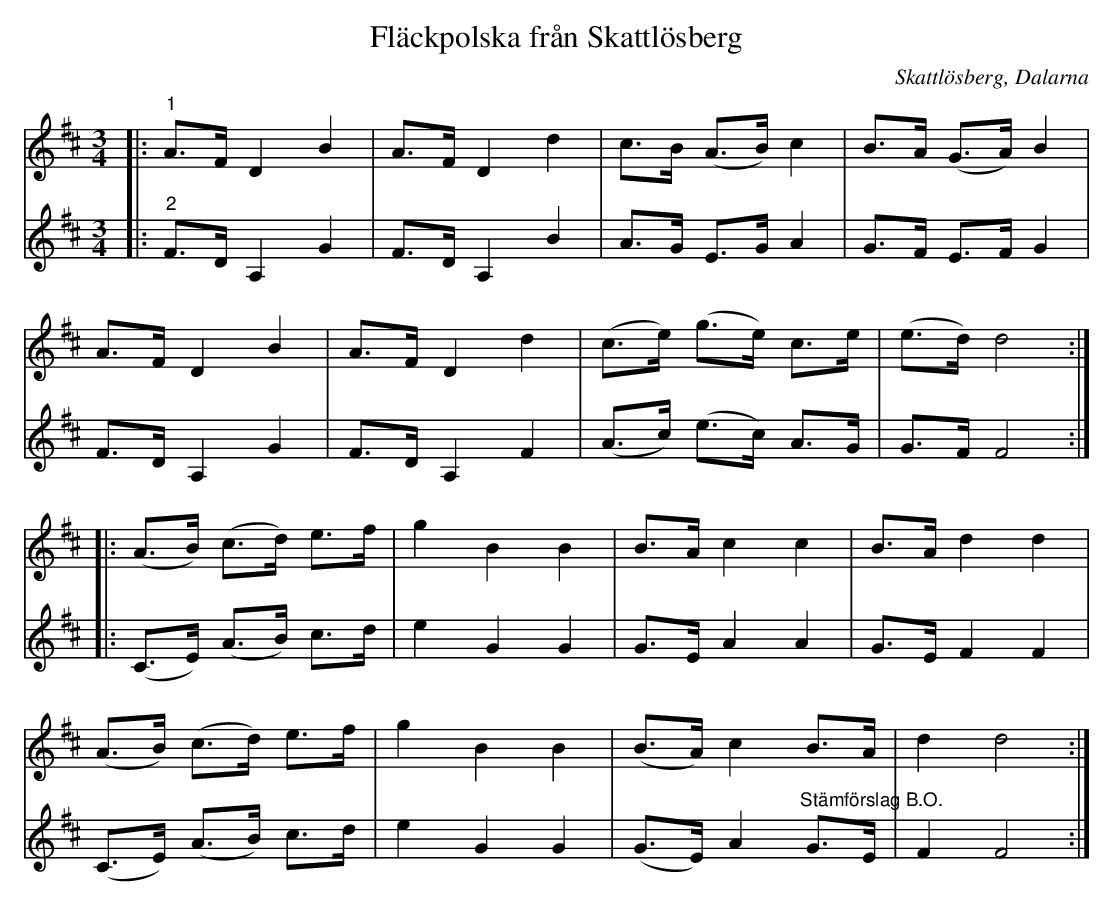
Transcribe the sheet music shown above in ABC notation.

X:1
T:Fläckpolska från Skattlösberg
O:Skattlösberg, Dalarna
L:1/8
M:3/4
K:D
V:1
|:"^1" A>F D2 B2 | A>F D2 d2 | c>B (A>B) c2 | B>A (G>A) B2 |
A>F D2 B2 | A>F D2 d2 | (c>e) (g>e) c>e | (e>d) d4 ::
(A>B) (c>d) e>f | g2 B2 B2 | B>A c2 c2 | B>A d2 d2 |
(A>B) (c>d) e>f | g2 B2 B2 | (B>A) c2 B>A | d2 d4 :|
V:2
|:"^2" F>D A,2 G2 | F>D A,2 B2 | A>G E>G A2 | G>F E>F G2 |
F>D A,2 G2 | F>D A,2 F2 | (A>c) (e>c) A>G | G>F F4 ::
(C>E) (A>B) c>d | e2 G2 G2 | G>E A2 A2 | G>E F2 F2 |
(C>E) (A>B) c>d | e2 G2 G2 | (G>E) A2"^Stämförslag B.O." G>E | F2 F4 :|
